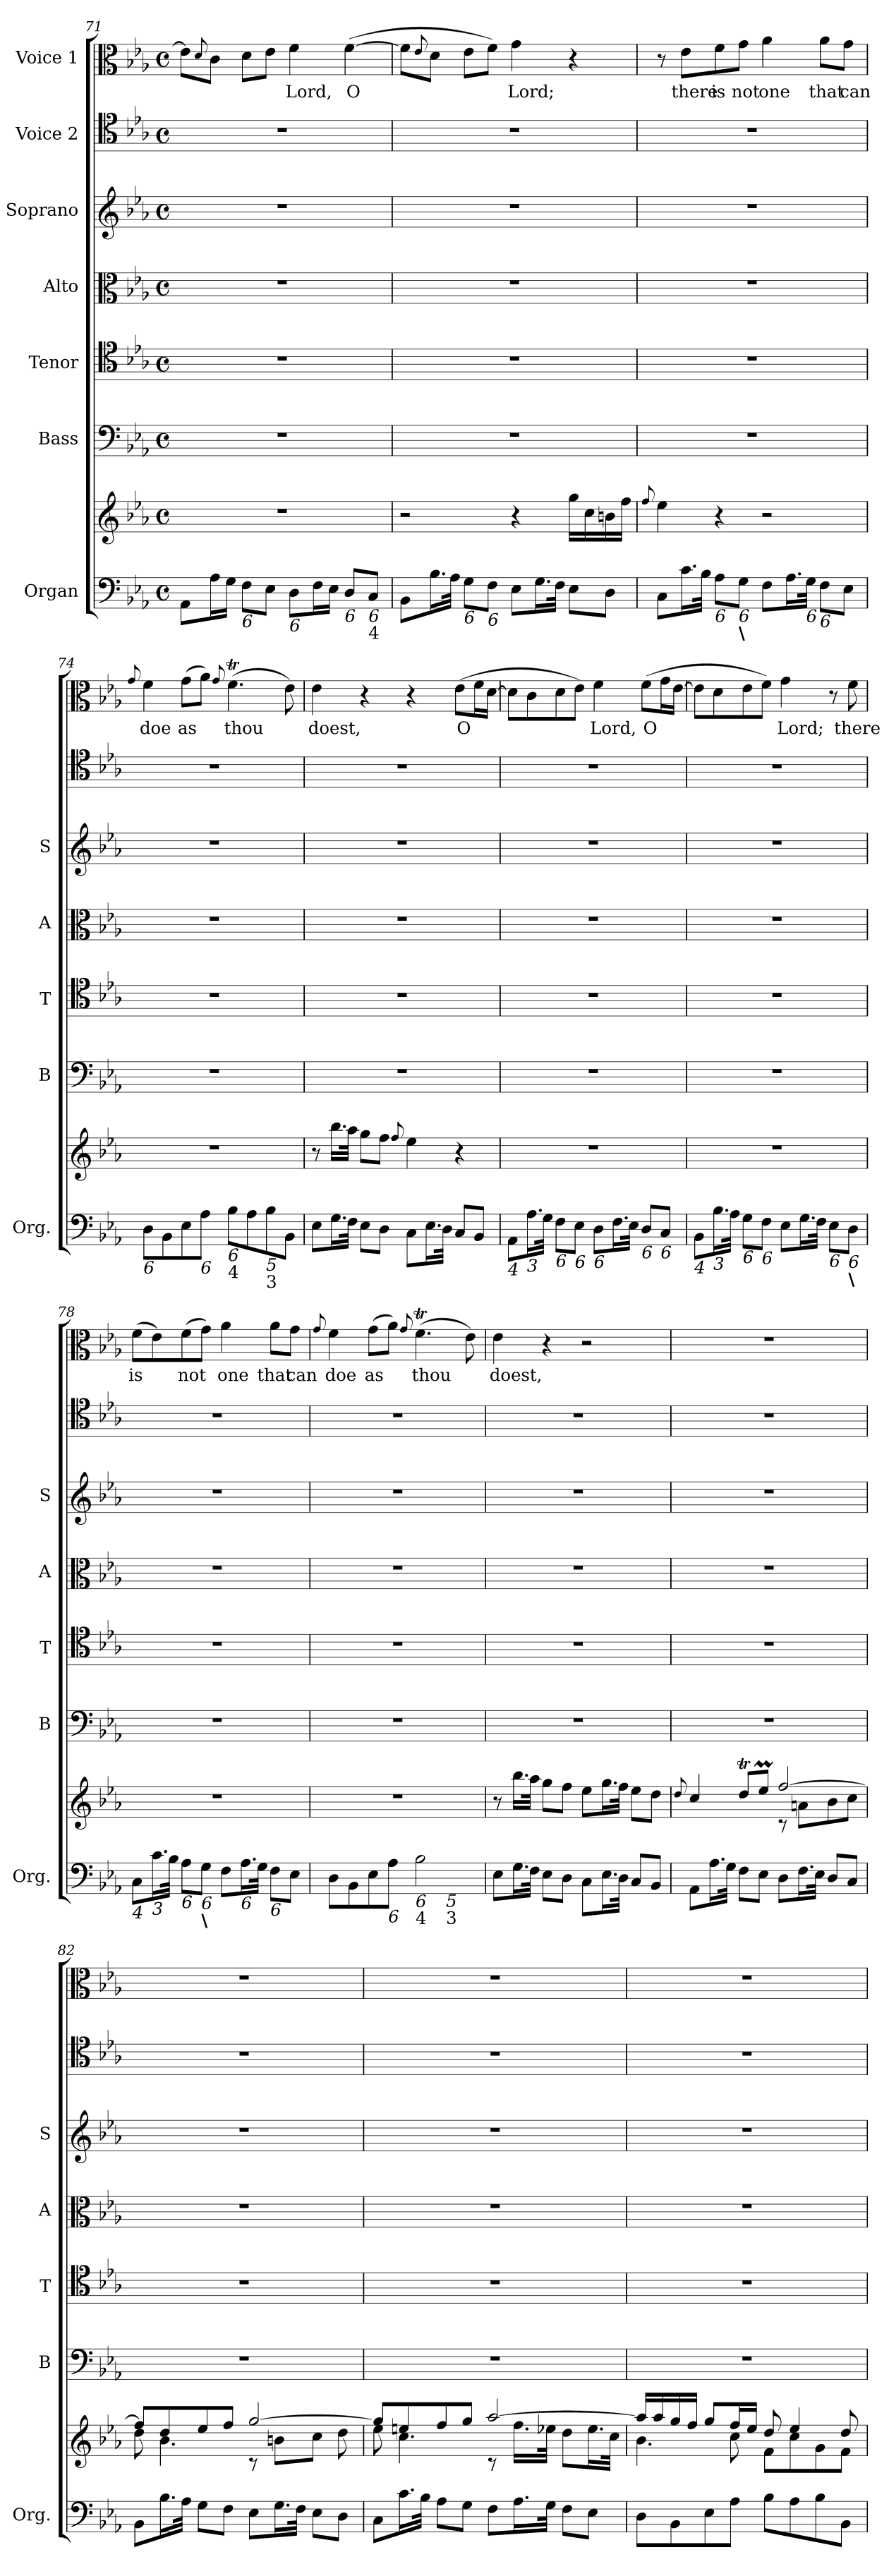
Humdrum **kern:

**kern	**kern	**kern	**kern	**kern	**kern	**kern	**kern	**text
*part7	*part7	*part6	*part5	*part4	*part3	*part2	*part1	*part1
*staff8	*staff7	*staff6	*staff5	*staff4	*staff3	*staff2	*staff1	*staff1
*I"Organ	*	*I"Bass	*I"Tenor	*I"Alto	*I"Soprano	*I"Voice 2	*I"Voice 1	*
*I'Org.	*	*I'B	*I'T	*I'A	*I'S	*	*	*
!!LO:LB:g=z
*clefF4	*clefG2	*clefF4	*clefC4	*clefC3	*clefG2	*clefC4	*clefC3	*
*k[b-e-a-]	*k[b-e-a-]	*k[b-e-a-]	*k[b-e-a-]	*k[b-e-a-]	*k[b-e-a-]	*k[b-e-a-]	*k[b-e-a-]	*
*E-:	*E-:	*E-:	*E-:	*E-:	*E-:	*E-:	*E-:	*
*M4/4	*M4/4	*M4/4	*M4/4	*M4/4	*M4/4	*M4/4	*M4/4	*
*met(c)	*met(c)	*met(c)	*met(c)	*met(c)	*met(c)	*met(c)	*met(c)	*
=71	=71	=71	=71	=71	=71	=71	=71	=71
8AA-\L	1r	1r	1r	1r	1r	1r	8e-\L]	.
.	.	.	.	.	.	.	8qqd/	.
16A-\L	.	.	.	.	.	.	8c\J	.
16G\JJ	.	.	.	.	.	.	.	.
!LO:TX:b:i:t=6	!	!	!	!	!	!	!	!
8F\L	.	.	.	.	.	.	8d\L	.
8E-\J	.	.	.	.	.	.	8e-\J	.
!LO:TX:b:i:t=6	!	!	!	!	!	!	!	!
!	!	!	!	!	!	!	!	!LO:LY:b
8D\L	.	.	.	.	.	.	4f\	Lord,
16F\L	.	.	.	.	.	.	.	.
16E-\JJ	.	.	.	.	.	.	.	.
!LO:TX:b:i:t=6	!	!	!	!	!	!	!	!
!	!	!	!	!	!	!	!	!LO:LY:b
8D/L	.	.	.	.	.	.	(>[4f\	O
!LO:TX:b:i:t=6	!	!	!	!	!	!	!	!
!LO:TX:b:t=4	!	!	!	!	!	!	!	!
8C/J	.	.	.	.	.	.	.	.
=72	=72	=72	=72	=72	=72	=72	=72	=72
8BB-\L	2r	1r	1r	1r	1r	1r	8f\L]	.
.	.	.	.	.	.	.	8qqe-/	.
16.B-\L	.	.	.	.	.	.	8d\J	.
32A-\JJk	.	.	.	.	.	.	.	.
!LO:TX:b:i:t=6	!	!	!	!	!	!	!	!
8G\L	.	.	.	.	.	.	8e-\L	.
!LO:TX:b:i:t=6	!	!	!	!	!	!	!	!
8F\J	.	.	.	.	.	.	8f\J)	.
!	!	!	!	!	!	!	!	!LO:LY:b
8E-\L	4r	.	.	.	.	.	4g\	Lord;
16.G\L	.	.	.	.	.	.	.	.
32F\JJk	.	.	.	.	.	.	.	.
8E-\L	16gg\LL	.	.	.	.	.	4r	.
.	16cc\	.	.	.	.	.	.	.
8D\J	16bn\	.	.	.	.	.	.	.
.	16ff\JJ	.	.	.	.	.	.	.
=73	=73	=73	=73	=73	=73	=73	=73	=73
.	8qqff/	.	.	.	.	.	.	.
8C\L	4ee-\	1r	1r	1r	1r	1r	8r	.
!	!	!	!	!	!	!	!	!LO:LY:b
16.c\L	.	.	.	.	.	.	8e-\L	there
32B-\JJk	.	.	.	.	.	.	.	.
!LO:TX:b:i:t=6	!	!	!	!	!	!	!	!
!	!	!	!	!	!	!	!	!LO:LY:b
8A-\L	4r	.	.	.	.	.	8f\	is
!LO:TX:b:i:t=6	!	!	!	!	!	!	!	!
!LO:TX:b:B:t=\	!	!	!	!	!	!	!	!
!	!	!	!	!	!	!	!	!LO:LY:b
8G\J	.	.	.	.	.	.	8g\J	not
!	!	!	!	!	!	!	!	!LO:LY:b
8F\L	2r	.	.	.	.	.	4a-\	one
16.A-\L	.	.	.	.	.	.	.	.
!LO:TX:b:i:t=6	!	!	!	!	!	!	!	!
32G\JJk	.	.	.	.	.	.	.	.
!LO:TX:b:i:t=6	!	!	!	!	!	!	!	!
!	!	!	!	!	!	!	!	!LO:LY:b
8F\L	.	.	.	.	.	.	8a-\L	that
!	!	!	!	!	!	!	!	!LO:LY:b
8E-\J	.	.	.	.	.	.	8g\J	can
!!LO:PB:g=z
=74	=74	=74	=74	=74	=74	=74	=74	=74
.	.	.	.	.	.	.	8qqg/	.
!LO:TX:b:i:t=6	!	!	!	!	!	!	!	!
!	!	!	!	!	!	!	!	!LO:LY:b
8D\L	1r	1r	1r	1r	1r	1r	4f\	doe
8BB-\	.	.	.	.	.	.	.	.
!	!	!	!	!	!	!	!	!LO:LY:b
8E-\	.	.	.	.	.	.	(>8g\L	as
!LO:TX:b:i:t=6	!	!	!	!	!	!	!	!
8A-\J	.	.	.	.	.	.	8a-\J)	.
.	.	.	.	.	.	.	8qqg/	.
!LO:TX:b:i:t=6	!	!	!	!	!	!	!	!
!LO:TX:b:t=4	!	!	!	!	!	!	!	!
!	!	!	!	!	!	!	!	!LO:LY:b
8B-\L	.	.	.	.	.	.	(>4.fT\	thou
8A-\	.	.	.	.	.	.	.	.
!LO:TX:b:i:t=5	!	!	!	!	!	!	!	!
!LO:TX:b:t=3	!	!	!	!	!	!	!	!
8B-\	.	.	.	.	.	.	.	.
8BB-\J	.	.	.	.	.	.	8e-\)	.
=75	=75	=75	=75	=75	=75	=75	=75	=75
!	!	!	!	!	!	!	!	!LO:LY:b
8E-\L	8r	1r	1r	1r	1r	1r	4e-\	doest,
16.G\L	16.bb-\LL	.	.	.	.	.	.	.
32F\JJk	32aa-\JJk	.	.	.	.	.	.	.
8E-\L	8gg\L	.	.	.	.	.	4r	.
8D\J	8ff\J	.	.	.	.	.	.	.
.	8qqff/	.	.	.	.	.	.	.
8C\L	4ee-\	.	.	.	.	.	4r	.
16.E-\L	.	.	.	.	.	.	.	.
32D\JJk	.	.	.	.	.	.	.	.
!	!	!	!	!	!	!	!	!LO:LY:b
8C/L	4r	.	.	.	.	.	(>8e-\L	O
8BB-/J	.	.	.	.	.	.	16f\L	.
.	.	.	.	.	.	.	[16d\JJ	.
=76	=76	=76	=76	=76	=76	=76	=76	=76
!LO:TX:b:i:t=4	!	!	!	!	!	!	!	!
8AA-\L	1r	1r	1r	1r	1r	1r	8d\L]	.
!LO:TX:b:i:t=3	!	!	!	!	!	!	!	!
16.A-\L	.	.	.	.	.	.	8c\	.
32G\JJk	.	.	.	.	.	.	.	.
!LO:TX:b:i:t=6	!	!	!	!	!	!	!	!
8F\L	.	.	.	.	.	.	8d\	.
!LO:TX:b:i:t=6	!	!	!	!	!	!	!	!
8E-\J	.	.	.	.	.	.	8e-\J)	.
!LO:TX:b:i:t=6	!	!	!	!	!	!	!	!
!	!	!	!	!	!	!	!	!LO:LY:b
8D\L	.	.	.	.	.	.	4f\	Lord,
16.F\L	.	.	.	.	.	.	.	.
32E-\JJk	.	.	.	.	.	.	.	.
!LO:TX:b:i:t=6	!	!	!	!	!	!	!	!
!	!	!	!	!	!	!	!	!LO:LY:b
8D/L	.	.	.	.	.	.	(>8f\L	O
!LO:TX:b:i:t=6	!	!	!	!	!	!	!	!
8C/J	.	.	.	.	.	.	16g\L	.
.	.	.	.	.	.	.	[16e-\JJ	.
!!LO:LB:g=z
=77	=77	=77	=77	=77	=77	=77	=77	=77
!LO:TX:b:i:t=4	!	!	!	!	!	!	!	!
8BB-\L	1r	1r	1r	1r	1r	1r	8e-\L]	.
!LO:TX:b:i:t=3	!	!	!	!	!	!	!	!
16.B-\L	.	.	.	.	.	.	8d\	.
32A-\JJk	.	.	.	.	.	.	.	.
!LO:TX:b:i:t=6	!	!	!	!	!	!	!	!
8G\L	.	.	.	.	.	.	8e-\	.
!LO:TX:b:i:t=6	!	!	!	!	!	!	!	!
8F\J	.	.	.	.	.	.	8f\J)	.
!	!	!	!	!	!	!	!	!LO:LY:b
8E-\L	.	.	.	.	.	.	4g\	Lord;
16.G\L	.	.	.	.	.	.	.	.
32F\JJk	.	.	.	.	.	.	.	.
!LO:TX:b:i:t=6	!	!	!	!	!	!	!	!
8E-\L	.	.	.	.	.	.	8r	.
!LO:TX:b:i:t=6	!	!	!	!	!	!	!	!
!LO:TX:b:B:t=\	!	!	!	!	!	!	!	!
!	!	!	!	!	!	!	!	!LO:LY:b
8D\J	.	.	.	.	.	.	8f\	there
=78	=78	=78	=78	=78	=78	=78	=78	=78
!LO:TX:b:i:t=4	!	!	!	!	!	!	!	!
!	!	!	!	!	!	!	!	!LO:LY:b
8C\L	1r	1r	1r	1r	1r	1r	(>8f\L	is
!LO:TX:b:i:t=3	!	!	!	!	!	!	!	!
16.c\L	.	.	.	.	.	.	8e-\)	.
32B-\JJk	.	.	.	.	.	.	.	.
!LO:TX:b:i:t=6	!	!	!	!	!	!	!	!
!	!	!	!	!	!	!	!	!LO:LY:b
8A-\L	.	.	.	.	.	.	(>8f\	not
!LO:TX:b:i:t=6	!	!	!	!	!	!	!	!
!LO:TX:b:B:t=\	!	!	!	!	!	!	!	!
8G\J	.	.	.	.	.	.	8g\J)	.
!	!	!	!	!	!	!	!	!LO:LY:b
8F\L	.	.	.	.	.	.	4a-\	one
!LO:TX:b:i:t=6	!	!	!	!	!	!	!	!
16.A-\L	.	.	.	.	.	.	.	.
32G\JJk	.	.	.	.	.	.	.	.
!LO:TX:b:i:t=6	!	!	!	!	!	!	!	!
!	!	!	!	!	!	!	!	!LO:LY:b
8F\L	.	.	.	.	.	.	8a-\L	that
!	!	!	!	!	!	!	!	!LO:LY:b
8E-\J	.	.	.	.	.	.	8g\J	can
=79	=79	=79	=79	=79	=79	=79	=79	=79
.	.	.	.	.	.	.	8qqg/	.
!LO:TX:b:i:t=6	!	!	!	!	!	!	!	!
!	!	!	!	!	!	!	!	!LO:LY:b
*^	*	*	*	*	*	*	*	*
8D\L	2.ryy	1r	1r	1r	1r	1r	1r	4f\	doe
8BB-\	.	.	.	.	.	.	.	.	.
!	!	!	!	!	!	!	!	!	!LO:LY:b
8E-\	.	.	.	.	.	.	.	(>8g\L	as
!LO:TX:b:i:t=6	!	!	!	!	!	!	!	!	!
8A-\J	.	.	.	.	.	.	.	8a-\J)	.
.	.	.	.	.	.	.	.	8qqg/	.
!LO:TX:b:i:t=6	!	!	!	!	!	!	!	!	!
!LO:TX:b:t=4	!	!	!	!	!	!	!	!	!
!	!	!	!	!	!	!	!	!	!LO:LY:b
2B-\	.	.	.	.	.	.	.	(>4.fT\	thou
!	!LO:TX:b:i:t=5	!	!	!	!	!	!	!	!
!	!LO:TX:b:t=3	!	!	!	!	!	!	!	!
.	4ryy	.	.	.	.	.	.	.	.
.	.	.	.	.	.	.	.	8e-\)	.
!!LO:LB:g=z
=80	=80	=80	=80	=80	=80	=80	=80	=80	=80
!	!	!	!	!	!	!	!	!	!LO:LY:b
*v	*v	*	*	*	*	*	*	*	*
8E-\L	8r	1r	1r	1r	1r	1r	4e-\	doest,
16.G\L	16.bb-\LL	.	.	.	.	.	.	.
32F\JJk	32aa-\JJk	.	.	.	.	.	.	.
8E-\L	8gg\L	.	.	.	.	.	4r	.
8D\J	8ff\J	.	.	.	.	.	.	.
8C\L	8ee-\L	.	.	.	.	.	2r	.
16.E-\L	16.gg\L	.	.	.	.	.	.	.
32D\JJk	32ff\JJk	.	.	.	.	.	.	.
8C/L	8ee-\L	.	.	.	.	.	.	.
8BB-/J	8dd\J	.	.	.	.	.	.	.
=81	=81	=81	=81	=81	=81	=81	=81	=81
.	8qqdd/	.	.	.	.	.	.	.
*	*^	*	*	*	*	*	*	*
8AA-\L	4cc/	2ryy	1r	1r	1r	1r	1r	1r	.
16.A-\L	.	.	.	.	.	.	.	.	.
32G\JJk	.	.	.	.	.	.	.	.	.
8F\L	8ddt/L	.	.	.	.	.	.	.	.
8E-\J	8ee-M/J	.	.	.	.	.	.	.	.
8D\L	[>2ff/	8rc	.	.	.	.	.	.	.
16.F\L	.	8an\L	.	.	.	.	.	.	.
32E-\JJk	.	.	.	.	.	.	.	.	.
8D/L	.	8b-\	.	.	.	.	.	.	.
8C/J	.	8cc\J	.	.	.	.	.	.	.
=82	=82	=82	=82	=82	=82	=82	=82	=82	=82
8BB-\L	8ff/L]	8dd\	1r	1r	1r	1r	1r	1r	.
16.B-\L	8dd/	4.b-\	.	.	.	.	.	.	.
32A-\JJk	.	.	.	.	.	.	.	.	.
8G\L	8ee-/	.	.	.	.	.	.	.	.
8F\J	8ff/J	.	.	.	.	.	.	.	.
8E-\L	[>2gg/	8rc	.	.	.	.	.	.	.
16.G\L	.	8bn\L	.	.	.	.	.	.	.
32F\JJk	.	.	.	.	.	.	.	.	.
8E-\L	.	8cc\J	.	.	.	.	.	.	.
8D\J	.	8dd\	.	.	.	.	.	.	.
!!LO:LB:g=z
=83	=83	=83	=83	=83	=83	=83	=83	=83	=83
8C\L	8gg/L]	8ee-\	1r	1r	1r	1r	1r	1r	.
16.c\L	8een/	4.cc\	.	.	.	.	.	.	.
32B-\JJk	.	.	.	.	.	.	.	.	.
8A-\L	8ff/	.	.	.	.	.	.	.	.
8G\J	8gg/J	.	.	.	.	.	.	.	.
8F\L	[>2aa-/	8rc	.	.	.	.	.	.	.
16.A-\L	.	16.ff\LL	.	.	.	.	.	.	.
32G\JJk	.	32ee-X\JJk	.	.	.	.	.	.	.
8F\L	.	8dd\L	.	.	.	.	.	.	.
8E-\J	.	16.ee-\L	.	.	.	.	.	.	.
.	.	32cc\JJk	.	.	.	.	.	.	.
=84	=84	=84	=84	=84	=84	=84	=84	=84	=84
8D\L	16aa-/LL]	4.b-\	1r	1r	1r	1r	1r	1r	.
.	16aa-/	.	.	.	.	.	.	.	.
8BB-\	16gg/	.	.	.	.	.	.	.	.
.	16ff/JJ	.	.	.	.	.	.	.	.
8E-\	8gg/L	.	.	.	.	.	.	.	.
8A-\J	16ff/L	8cc\	.	.	.	.	.	.	.
.	16ee-/JJ	.	.	.	.	.	.	.	.
8B-\L	8dd/	8f\L	.	.	.	.	.	.	.
8A-\	4ee-/	8cc\	.	.	.	.	.	.	.
8B-\	.	8g\	.	.	.	.	.	.	.
8BB-\J	8dd/	8f\J	.	.	.	.	.	.	.
*	*v	*v	*	*	*	*	*	*	*
=	=	=	=	=	=	=	=	=
*-	*-	*-	*-	*-	*-	*-	*-	*-
